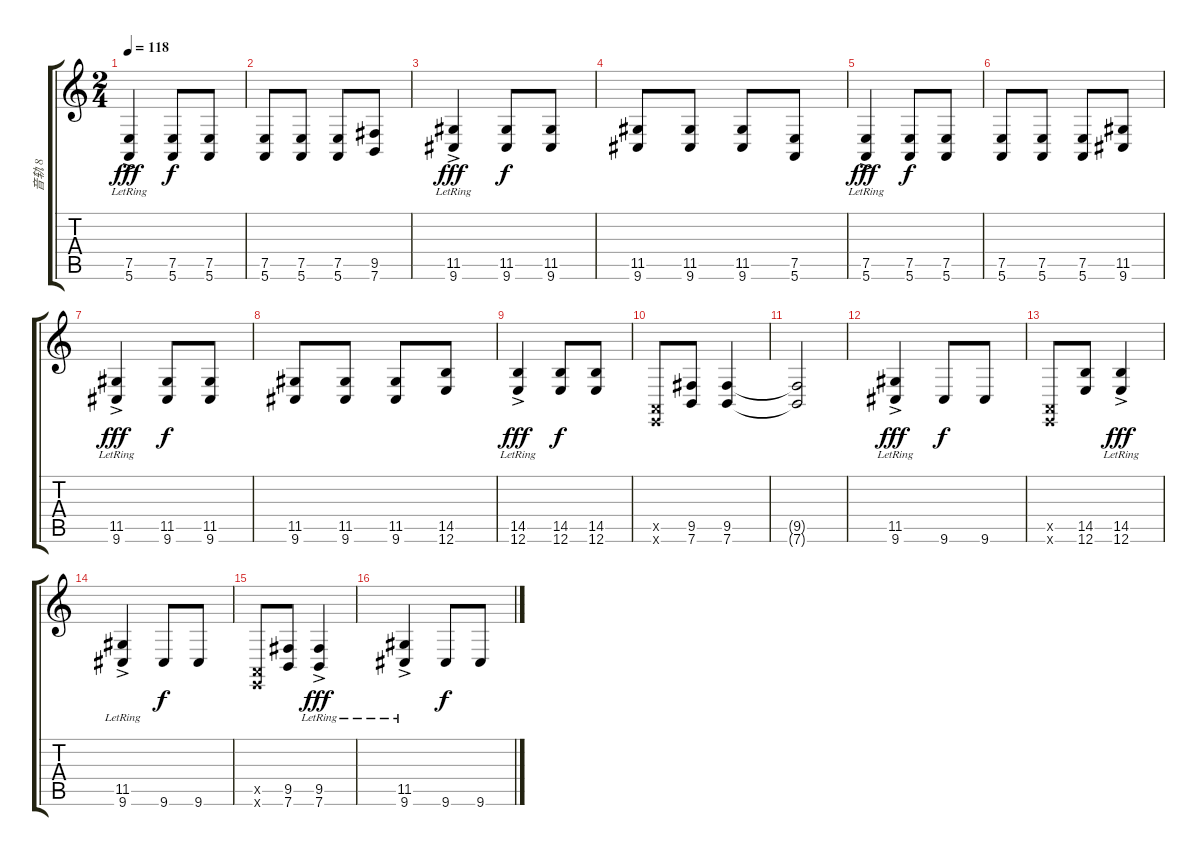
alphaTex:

\track ("音轨 8" "音轨 8") {instrument churchorgan}
\staff {score tabs}
\tuning (E4 B3 G3 D3 A2 E2) {hide}
\ts (2 4)
\tempo 118
\clef g2
\ks c
(7.5 5.6{ac lr}).4{dy fff} (7.5 5.6).8{dy f} (7.5 5.6).8 |
(7.5 5.6).8 (7.5 5.6).8 (7.5 5.6).8 (9.5 7.6).8 |
(11.5 9.6{ac lr}).4{dy fff} (11.5 9.6).8{dy f} (11.5 9.6).8 |
(11.5 9.6).8 (11.5 9.6).8 (11.5 9.6).8 (7.5 5.6).8 |
(7.5 5.6{ac lr}).4{dy fff} (7.5 5.6).8{dy f} (7.5 5.6).8 |
(7.5 5.6).8 (7.5 5.6).8 (7.5 5.6).8 (11.5 9.6).8 |
(11.5 9.6{ac lr}).4{dy fff} (11.5 9.6).8{dy f} (11.5 9.6).8 |
(11.5 9.6).8 (11.5 9.6).8 (11.5 9.6).8 (14.5 12.6).8 |
(14.5{lr} 12.6{ac lr}).4{dy fff} (14.5 12.6).8{dy f} (14.5 12.6).8 |
(0.5{x} 0.6{x}).8 (9.5 7.6).8 (9.5 7.6).4 |
(9.5{t} 7.6{t}).2 |
(11.5{ac lr} 9.6{ac lr}).4{dy fff} 9.6.8{dy f} 9.6.8 |
(0.5{x} 0.6{x}).8 (14.5 12.6).8 (14.5{ac lr} 12.6{ac lr}).4{dy fff} |
(11.5{ac lr} 9.6{ac lr}).4 9.6.8{dy f} 9.6.8 |
(0.5{x} 0.6{x}).8 (9.5 7.6).8 (9.5{ac lr} 7.6{ac lr}).4{dy fff} |
(11.5{ac lr} 9.6{ac lr}).4 9.6.8{dy f} 9.6.8
